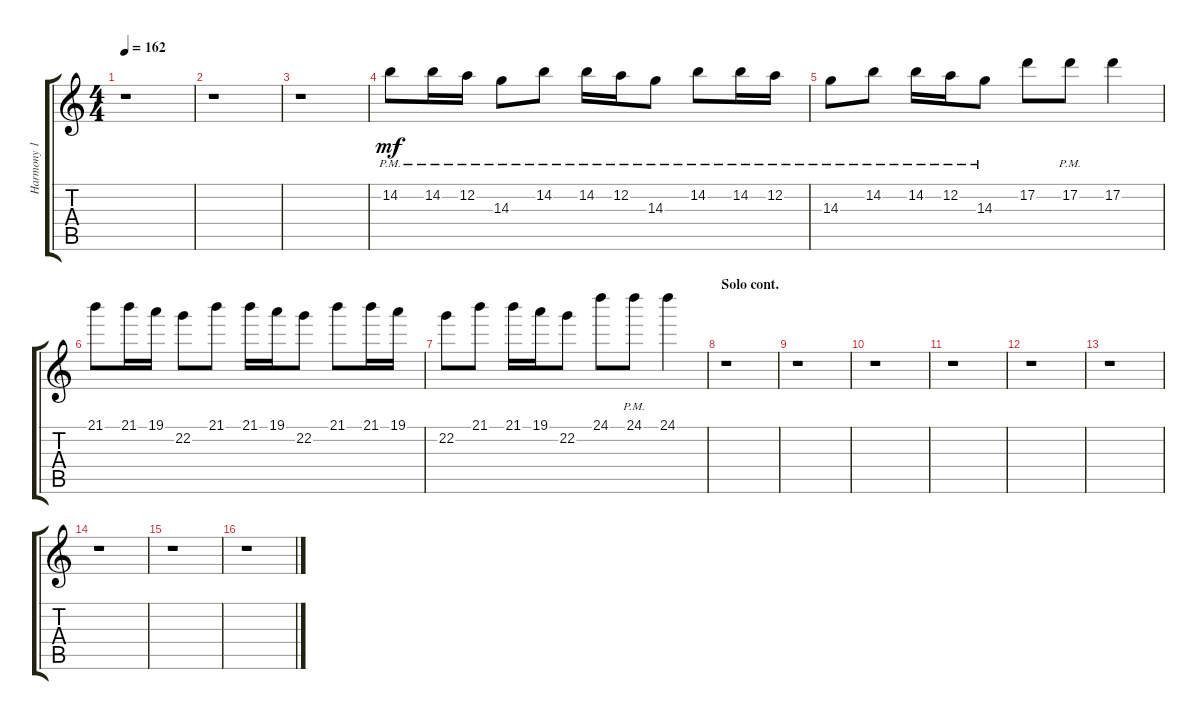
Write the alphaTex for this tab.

\track ("Harmony 1" "Harmony 1") {instrument overdrivenguitar}
\staff {score tabs}
\tuning (D4 A3 F3 C3 G2 C2) {hide}
\ts (4 4)
\tempo 162
\clef g2
\ks aminor
r.1{dy mf} |
r.1 |
r.1 |
14.2{pm}.8 14.2{pm}.16 12.2{pm}.16 14.3{pm}.8 14.2{pm}.8 14.2{pm}.16 12.2{pm}.16 14.3{pm}.8 14.2{pm}.8 14.2{pm}.16 12.2{pm}.16 |
14.3{pm}.8 14.2{pm}.8 14.2{pm}.16 12.2{pm}.16 14.3{pm}.8 17.2.8 17.2{pm}.8 17.2.4 |
21.1.8 21.1.16 19.1.16 22.2.8 21.1.8 21.1.16 19.1.16 22.2.8 21.1.8 21.1.16 19.1.16 |
22.2.8 21.1.8 21.1.16 19.1.16 22.2.8 24.1.8 24.1{pm}.8 24.1.4 |
\section ("" "Solo cont.")
r.1 |
r.1 |
r.1 |
r.1 |
r.1 |
r.1 |
r.1 |
r.1 |
r.1
